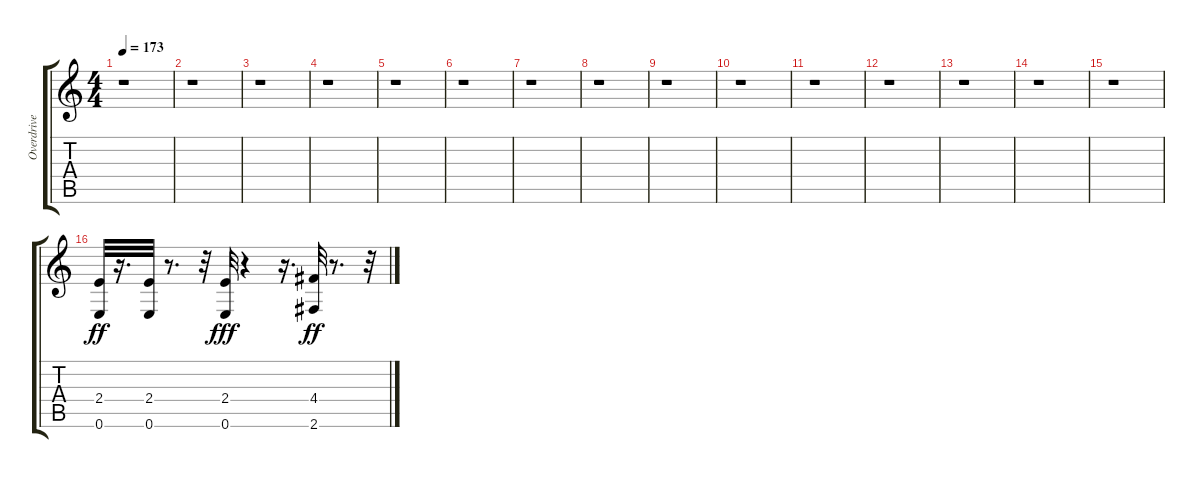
\track ("Overdrive" "Overdrive") {instrument overdrivenguitar}
\staff {score tabs}
\tuning (E4 B3 G3 D3 A2 E2) {hide}
\ts (4 4)
\tempo 173
\clef g2
\ks c
r.1{dy ff} |
r.1 |
r.1 |
r.1 |
r.1 |
r.1 |
r.1 |
r.1 |
r.1 |
r.1 |
r.1 |
r.1 |
r.1 |
r.1 |
r.1 |
(2.4 0.6).32 r.16{d} (2.4 0.6).32 r.8{d} r.32 (2.4 0.6).32{dy fff} r.4 r.16{d} (4.4 2.6).32{dy ff} r.8{d} r.32
